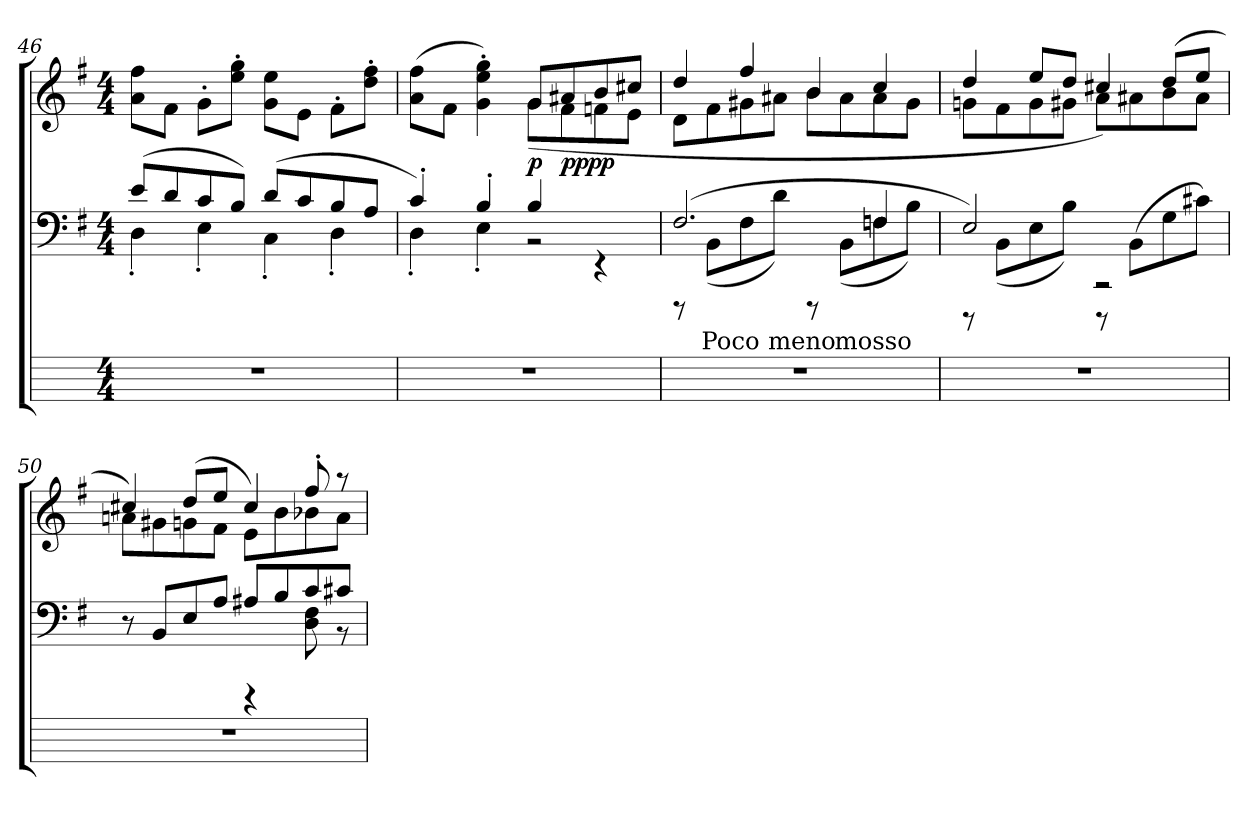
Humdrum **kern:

**kern	**kern	**text	**kern	**dynam
*part3	*part2	*part2	*part1	*part1
*staff3	*staff2	*staff2	*staff1	*staff1
*	*clefF4	*	*clefG2	*
*k[]	*k[f#]	*	*k[f#]	*
*M4/4	*M4/4	*	*M4/4	*
=46	=46	=46	=46	=46
*	*^	*	*	*
1r	(8e/L	4D'\	.	8ff#\ 8a\L	.
.	8d/	.	.	8f#\J	.
.	8c/	4E'\	.	8g'\L	.
.	8B/J)	.	.	8gg\' 8ee\'J	.
.	(8d/L	4C'\	.	8ee\ 8g\L	.
.	8c/	.	.	8e\J	.
.	8B/	4D'\	.	8f#'\L	.
.	8A/J	.	.	8ff#\' 8dd\'J	.
=47	=47	=47	=47	=47	=47
*	*	*	*	*^	*
1r	4c'/)	4D'\	.	2ryy	(8ff#\ 8a\L	.
.	.	.	.	.	8f#\J	.
.	4B'/	4E'\	.	.	4gg\' 4ee\' 4g\')	.
!	!	!	!	!	!	!LO:DY:b
.	4B/	2r	.	8g/L	(8g\L	p
!	!	!	!	!	!	!LO:DY:b
.	.	.	.	8a#X/	8f#\	pppp
.	4rEE	.	.	8b/	8fn\	.
.	.	.	.	8cc#X/J	8e\J	.
!!LO:LB:g=z	!!
=48	=48	=48	=48	=48	=48	=48
1r	(2.F#/	8rDDD	.	4dd/	8d\L	.
.	.	(8BB\L	Poco	.	8f#\	.
.	.	8F#\	.	4ff#/	8g#X\	.
.	.	8d\J)	meno	.	8a#X\J	.
.	.	8rDDD	.	4b/	8b\L	.
.	.	(8BB\L	mosso	.	8a#\	.
.	4Fn/	8Fn\	.	4cc/	8a#\	.
.	.	8B\J)	.	.	8g#\J	.
=49	=49	=49	=49	=49	=49	=49
1r	2E/)	8rBBBB	.	4dd/	8gn\L	.
.	.	(8BB\L	.	.	8f#\	.
.	.	8E\	.	8ee/L	8g\	.
.	.	8B\J)	.	8dd/J	8g#X\J	.
.	8rBBBB	2rAAA	.	4cc#X/)	8a\L	.
.	(8BB\L	.	.	.	8a#X\	.
.	8G\	.	.	(8dd/L	8b\	.
.	8c#X\J)	.	.	8ee/J	8a#\J	.
=50	=50	=50	=50	=50	=50	=50
1r	8r	2ryy	.	4cc#X/)	8an\L	.
.	8BB/L	.	.	.	8g#X\	.
.	8E/	.	.	(8dd/L	8gn\	.
.	8A/J	.	.	8ee/J	8f#\J	.
.	8A#X/L	4rDDD	.	4cc#/)	8e\L	.
.	8B/	.	.	.	8b\	.
.	8c/	8F#\ 8D\	.	8ff#'/	8b-X\	.
.	8c#X/J	8r	.	8raa	8a\J	.
*	*v	*v	*	*	*	*
*	*	*	*v	*v	*
=	=	=	=	=
*-	*-	*-	*-	*-
